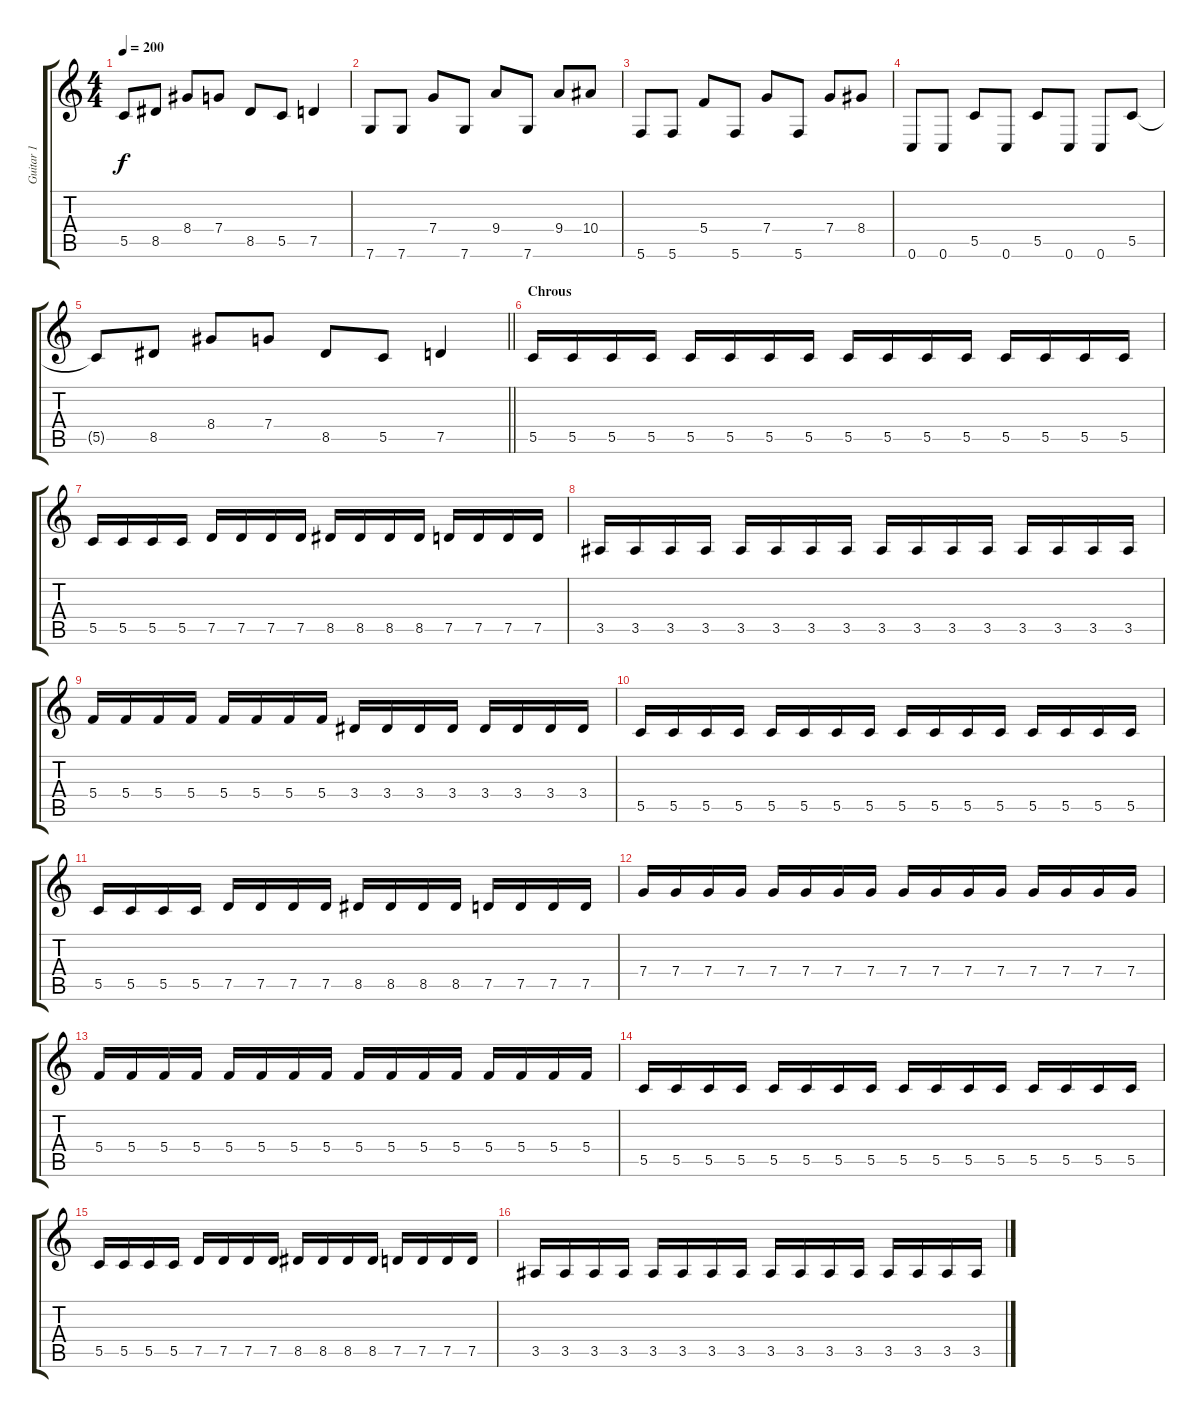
\track ("Guitar 1" "Guitar 1") {instrument distortionguitar}
\staff {score tabs}
\tuning (D4 A3 F3 C3 G2 C2) {hide}
\ts (4 4)
\tempo 200
\clef g2
\ks c
5.5{t}.8{dy f} 8.5.8 8.4.8 7.4.8 8.5.8 5.5.8 7.5.4 |
7.6.8 7.6.8 7.4.8 7.6.8 9.4.8 7.6.8 9.4.8 10.4.8 |
5.6.8 5.6.8 5.4.8 5.6.8 7.4.8 5.6.8 7.4.8 8.4.8 |
0.6.8 0.6.8 5.5.8 0.6.8 5.5.8 0.6.8 0.6.8 5.5.8 |
\barLineRight lightlight
5.5{t}.8 8.5.8 8.4.8 7.4.8 8.5.8 5.5.8 7.5.4 |
\section ("" "Chrous")
5.5.16 5.5.16 5.5.16 5.5.16 5.5.16 5.5.16 5.5.16 5.5.16 5.5.16 5.5.16 5.5.16 5.5.16 5.5.16 5.5.16 5.5.16 5.5.16 |
5.5.16 5.5.16 5.5.16 5.5.16 7.5.16 7.5.16 7.5.16 7.5.16 8.5.16 8.5.16 8.5.16 8.5.16 7.5.16 7.5.16 7.5.16 7.5.16 |
3.5.16 3.5.16 3.5.16 3.5.16 3.5.16 3.5.16 3.5.16 3.5.16 3.5.16 3.5.16 3.5.16 3.5.16 3.5.16 3.5.16 3.5.16 3.5.16 |
5.4.16 5.4.16 5.4.16 5.4.16 5.4.16 5.4.16 5.4.16 5.4.16 3.4.16 3.4.16 3.4.16 3.4.16 3.4.16 3.4.16 3.4.16 3.4.16 |
5.5.16 5.5.16 5.5.16 5.5.16 5.5.16 5.5.16 5.5.16 5.5.16 5.5.16 5.5.16 5.5.16 5.5.16 5.5.16 5.5.16 5.5.16 5.5.16 |
5.5.16 5.5.16 5.5.16 5.5.16 7.5.16 7.5.16 7.5.16 7.5.16 8.5.16 8.5.16 8.5.16 8.5.16 7.5.16 7.5.16 7.5.16 7.5.16 |
7.4.16 7.4.16 7.4.16 7.4.16 7.4.16 7.4.16 7.4.16 7.4.16 7.4.16 7.4.16 7.4.16 7.4.16 7.4.16 7.4.16 7.4.16 7.4.16 |
5.4.16 5.4.16 5.4.16 5.4.16 5.4.16 5.4.16 5.4.16 5.4.16 5.4.16 5.4.16 5.4.16 5.4.16 5.4.16 5.4.16 5.4.16 5.4.16 |
5.5.16 5.5.16 5.5.16 5.5.16 5.5.16 5.5.16 5.5.16 5.5.16 5.5.16 5.5.16 5.5.16 5.5.16 5.5.16 5.5.16 5.5.16 5.5.16 |
5.5.16 5.5.16 5.5.16 5.5.16 7.5.16 7.5.16 7.5.16 7.5.16 8.5.16 8.5.16 8.5.16 8.5.16 7.5.16 7.5.16 7.5.16 7.5.16 |
3.5.16 3.5.16 3.5.16 3.5.16 3.5.16 3.5.16 3.5.16 3.5.16 3.5.16 3.5.16 3.5.16 3.5.16 3.5.16 3.5.16 3.5.16 3.5.16
